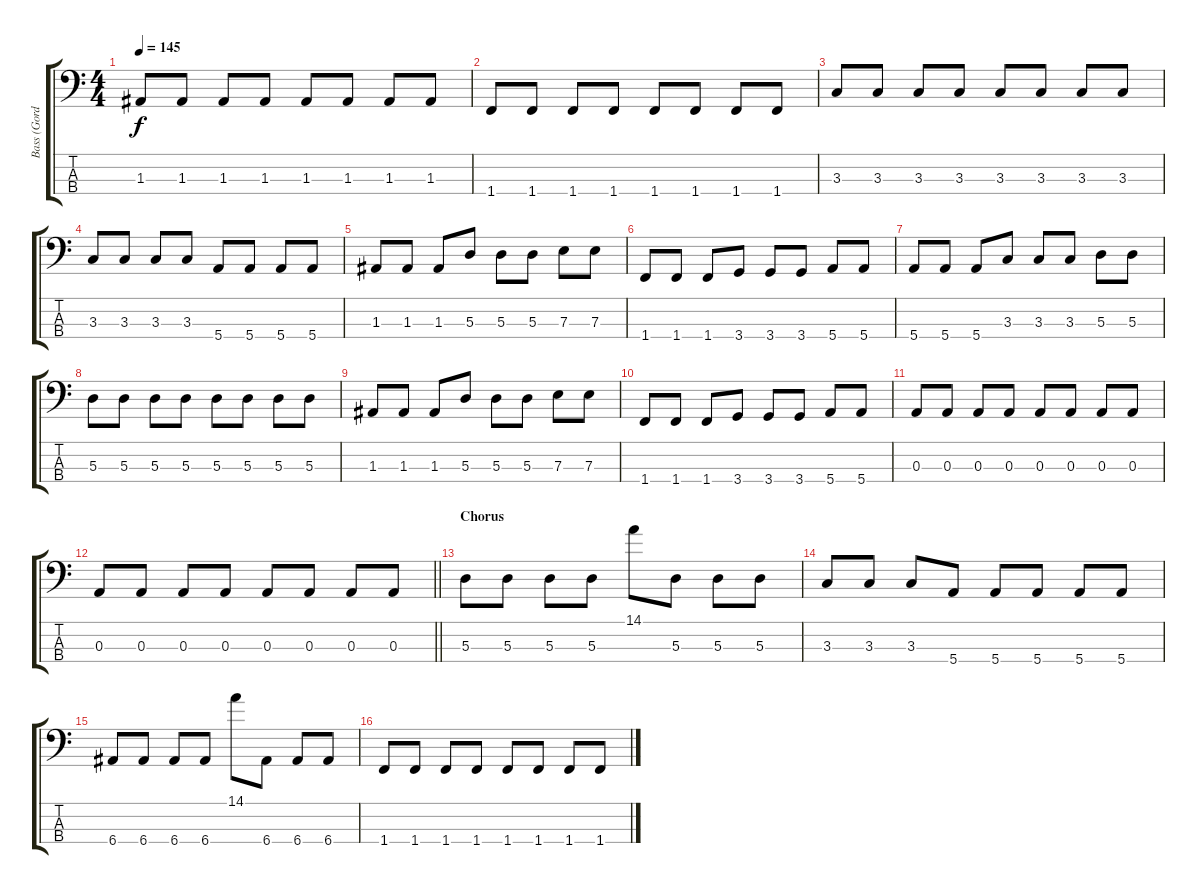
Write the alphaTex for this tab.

\track ("Bass (Gordan)" "Bass (Gord") {instrument electricbassfinger}
\staff {score tabs}
\tuning (G2 D2 A1 E1) {hide}
\ts (4 4)
\tempo 145
\clef f4
\ks c
1.3.8{dy f} 1.3.8 1.3.8 1.3.8 1.3.8 1.3.8 1.3.8 1.3.8 |
1.4.8 1.4.8 1.4.8 1.4.8 1.4.8 1.4.8 1.4.8 1.4.8 |
3.3.8 3.3.8 3.3.8 3.3.8 3.3.8 3.3.8 3.3.8 3.3.8 |
3.3.8 3.3.8 3.3.8 3.3.8 5.4.8 5.4.8 5.4.8 5.4.8 |
1.3.8 1.3.8 1.3.8 5.3.8 5.3.8 5.3.8 7.3.8 7.3.8 |
1.4.8 1.4.8 1.4.8 3.4.8 3.4.8 3.4.8 5.4.8 5.4.8 |
5.4.8 5.4.8 5.4.8 3.3.8 3.3.8 3.3.8 5.3.8 5.3.8 |
5.3.8 5.3.8 5.3.8 5.3.8 5.3.8 5.3.8 5.3.8 5.3.8 |
1.3.8 1.3.8 1.3.8 5.3.8 5.3.8 5.3.8 7.3.8 7.3.8 |
1.4.8 1.4.8 1.4.8 3.4.8 3.4.8 3.4.8 5.4.8 5.4.8 |
0.3.8 0.3.8 0.3.8 0.3.8 0.3.8 0.3.8 0.3.8 0.3.8 |
\barLineRight lightlight
0.3.8 0.3.8 0.3.8 0.3.8 0.3.8 0.3.8 0.3.8 0.3.8 |
\section ("" "Chorus")
5.3.8 5.3.8 5.3.8 5.3.8 14.1.8 5.3.8 5.3.8 5.3.8 |
3.3.8 3.3.8 3.3.8 5.4.8 5.4.8 5.4.8 5.4.8 5.4.8 |
6.4.8 6.4.8 6.4.8 6.4.8 14.1.8 6.4.8 6.4.8 6.4.8 |
1.4.8 1.4.8 1.4.8 1.4.8 1.4.8 1.4.8 1.4.8 1.4.8
